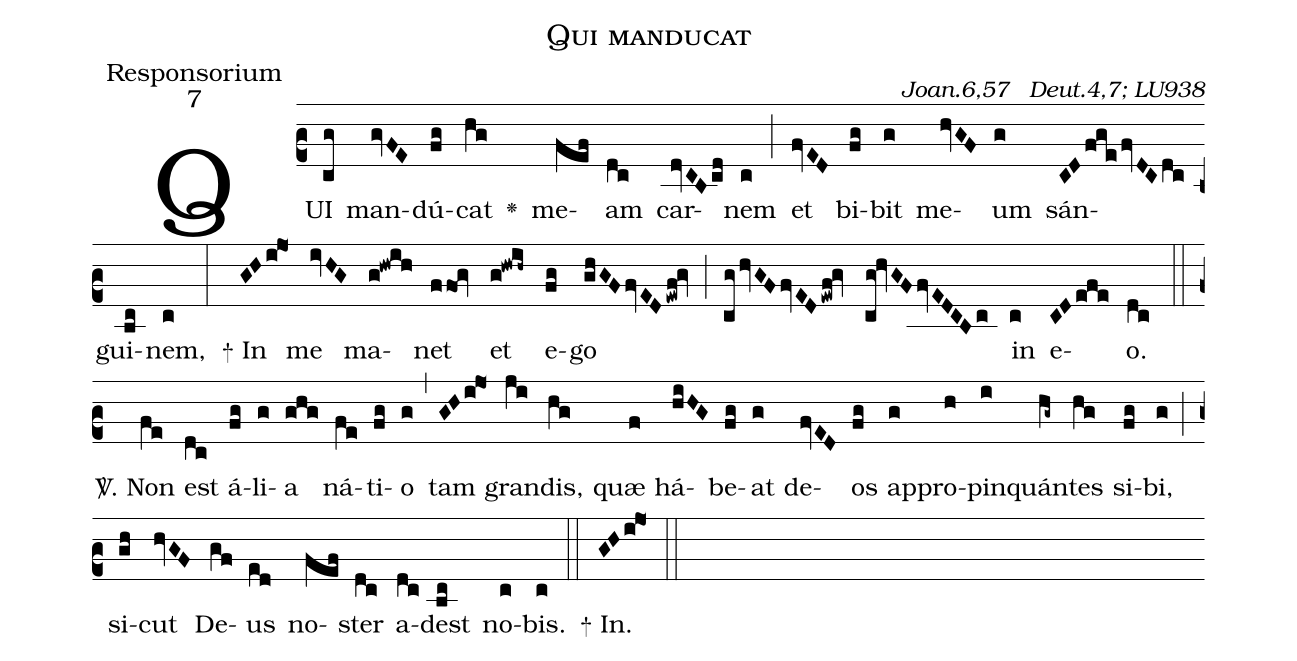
name:Qui manducat;
office-part:Responsorium;
mode:7;
commentary:ꝶ Joan.6,57 ꝟ Deut.4,7; LU938;
%%
(c2) QUI(cg) man(gvFE)dú(fg)cat(hg) <v>\greheightstar</v>()
me(fef)am(dc) car(dvCBcd)nem(c) (;)
et(fvED) bi(fg)bit(g) me(hvGF)um(g) sán(CDfge/fvDCdc)gui(bc)nem,(c) (:)
+ In(GHi!jo1) me(ivHG) ma(g!hwih)net(ffog)
et(g!hwih~) e(fg)go(ghGF/fvEDewf!gv) (;) (cg/hvGF/fvEDewf!gv) (cg!hvGF/fvEDCBc) in(c) e(CDefe)o.(dc) (::)

<sp>V/</sp>.
Non(fe) est(dc) á(fg)li(g)a(ghg) ná(fe)ti(fg)o(g) (,)
tam(GHi!jo1) gran(ji)dis,(hg) quæ(f) há(hiHG)be(fg)at(g) de(fvED)os(fg)
ap(g)pro(h)pin(i)quán(hg~)tes(hg) si(fg)bi,(g) (;)
si(gh)cut(hvGF) De(gf)us(ed) no(fef)ster(dc) a(dc)dest(bc) no(c)bis.(c) (::)

+ In.(GHi!jo1) (::)
